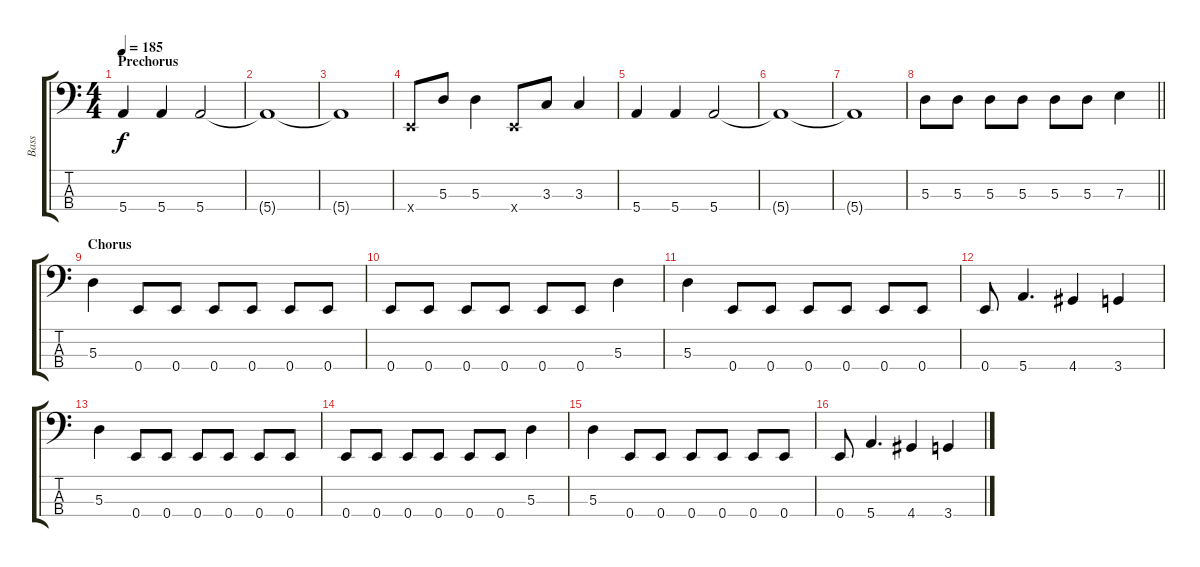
\track ("Bass" "Bass") {instrument electricbasspick}
\staff {score tabs}
\tuning (G2 D2 A1 E1) {hide}
\ts (4 4)
\section ("" "Prechorus")
\tempo 185
\clef f4
\ks c
5.4.4{dy f} 5.4.4 5.4.2 |
5.4{t}.1 |
5.4{t}.1 |
0.4{x}.8 5.3.8 5.3.4 0.4{x}.8 3.3.8 3.3.4 |
5.4.4 5.4.4 5.4.2 |
5.4{t}.1 |
5.4{t}.1 |
\barLineRight lightlight
5.3.8 5.3.8 5.3.8 5.3.8 5.3.8 5.3.8 7.3.4 |
\section ("" "Chorus")
5.3.4 0.4.8 0.4.8 0.4.8 0.4.8 0.4.8 0.4.8 |
0.4.8 0.4.8 0.4.8 0.4.8 0.4.8 0.4.8 5.3.4 |
5.3.4 0.4.8 0.4.8 0.4.8 0.4.8 0.4.8 0.4.8 |
0.4.8 5.4.4{d} 4.4.4 3.4.4 |
5.3.4 0.4.8 0.4.8 0.4.8 0.4.8 0.4.8 0.4.8 |
0.4.8 0.4.8 0.4.8 0.4.8 0.4.8 0.4.8 5.3.4 |
5.3.4 0.4.8 0.4.8 0.4.8 0.4.8 0.4.8 0.4.8 |
0.4.8 5.4.4{d} 4.4.4 3.4.4
